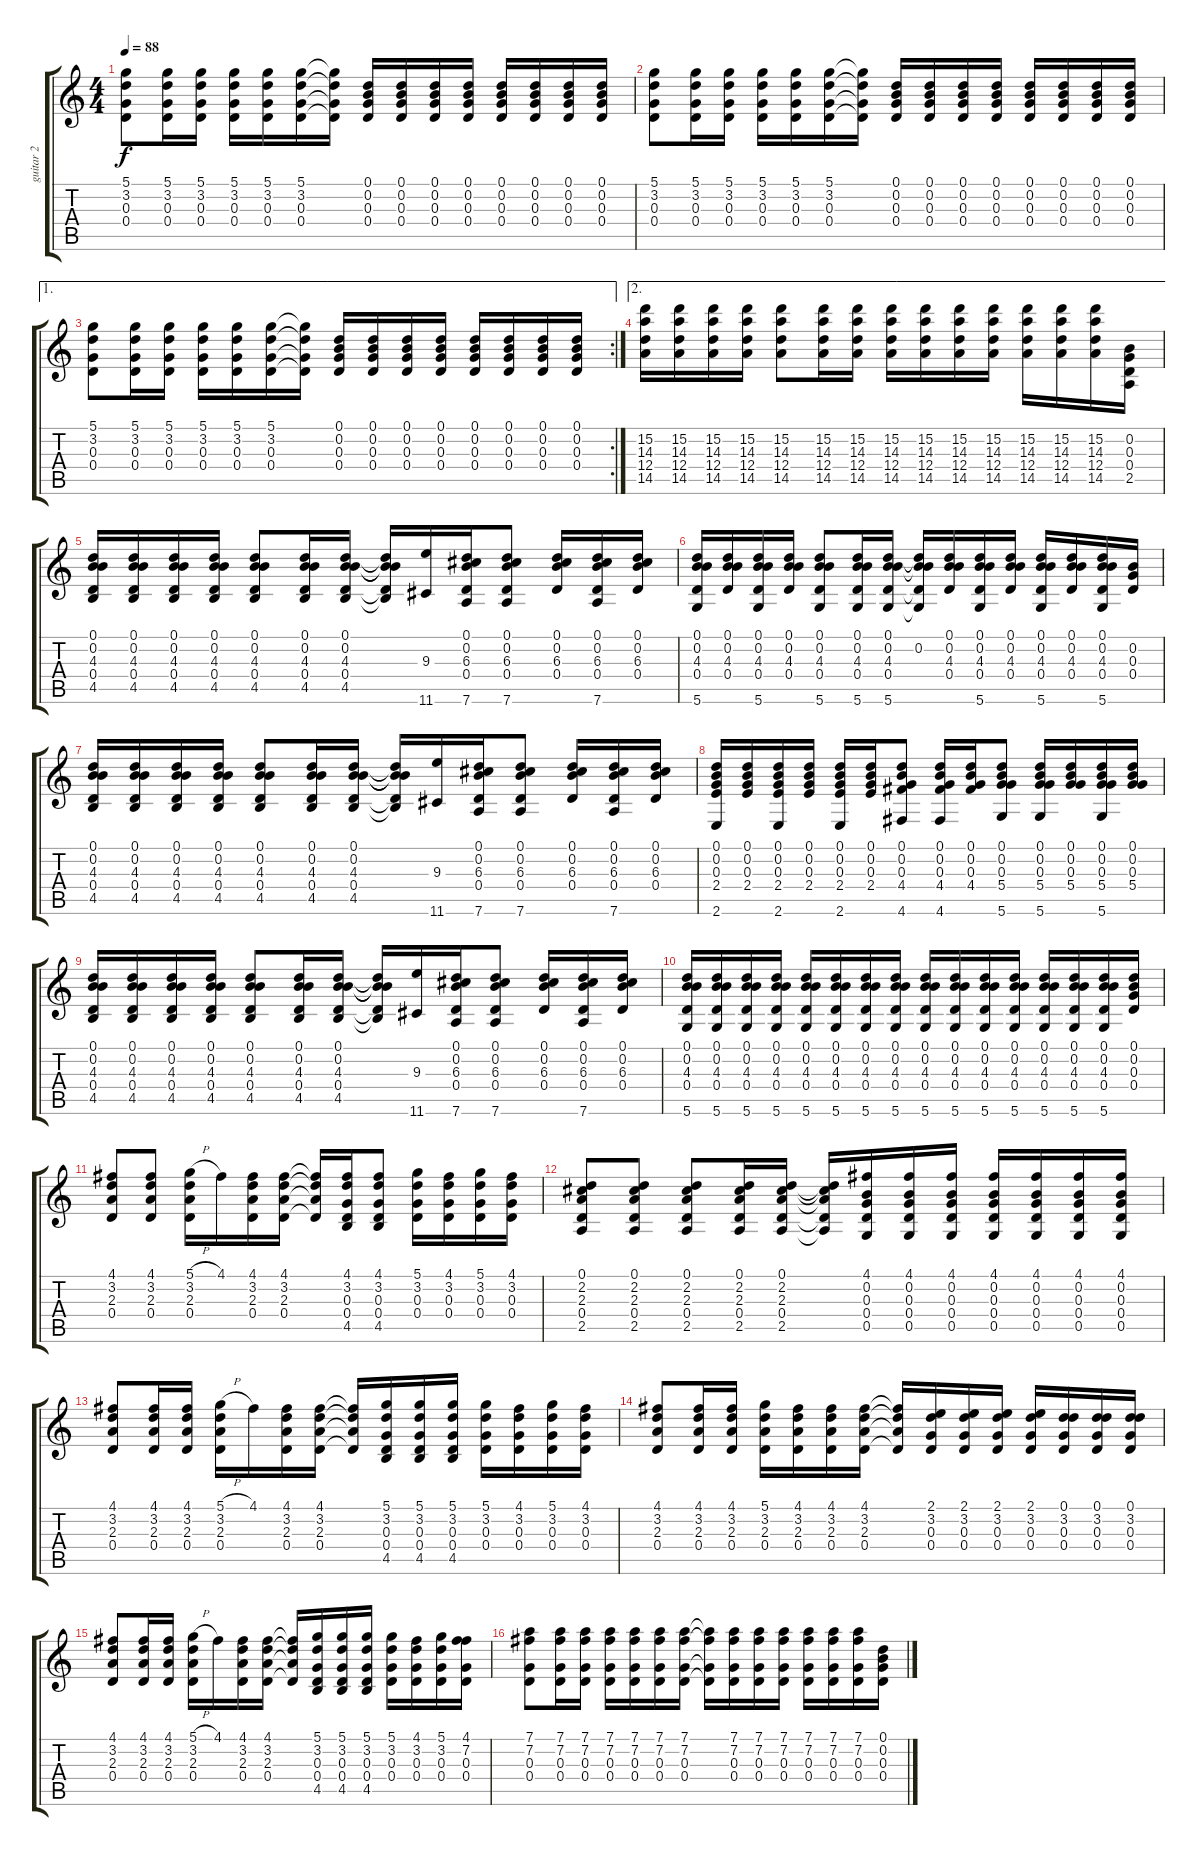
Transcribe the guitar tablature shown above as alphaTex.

\track ("guitar 2" "guitar 2") {instrument distortionguitar}
\staff {score tabs}
\tuning (D4 B3 G3 D3 G2 D2) {hide}
\ts (4 4)
\tempo 88
\clef g2
\ks c
(5.1 3.2 0.3 0.4).8{dy f} (5.1 3.2 0.3 0.4).16 (5.1 3.2 0.3 0.4).16 (5.1 3.2 0.3 0.4).16 (5.1 3.2 0.3 0.4).16 (5.1 3.2 0.3 0.4).16 (5.1{t} 3.2{t} 0.3{t} 0.4{t}).16 (0.1 0.2 0.3 0.4).16 (0.1 0.2 0.3 0.4).16 (0.1 0.2 0.3 0.4).16 (0.1 0.2 0.3 0.4).16 (0.1 0.2 0.3 0.4).16 (0.1 0.2 0.3 0.4).16 (0.1 0.2 0.3 0.4).16 (0.1 0.2 0.3 0.4).16 |
(5.1 3.2 0.3 0.4).8 (5.1 3.2 0.3 0.4).16 (5.1 3.2 0.3 0.4).16 (5.1 3.2 0.3 0.4).16 (5.1 3.2 0.3 0.4).16 (5.1 3.2 0.3 0.4).16 (5.1{t} 3.2{t} 0.3{t} 0.4{t}).16 (0.1 0.2 0.3 0.4).16 (0.1 0.2 0.3 0.4).16 (0.1 0.2 0.3 0.4).16 (0.1 0.2 0.3 0.4).16 (0.1 0.2 0.3 0.4).16 (0.1 0.2 0.3 0.4).16 (0.1 0.2 0.3 0.4).16 (0.1 0.2 0.3 0.4).16 |
\ae 1
\rc 2
(5.1 3.2 0.3 0.4).8 (5.1 3.2 0.3 0.4).16 (5.1 3.2 0.3 0.4).16 (5.1 3.2 0.3 0.4).16 (5.1 3.2 0.3 0.4).16 (5.1 3.2 0.3 0.4).16 (5.1{t} 3.2{t} 0.3{t} 0.4{t}).16 (0.1 0.2 0.3 0.4).16 (0.1 0.2 0.3 0.4).16 (0.1 0.2 0.3 0.4).16 (0.1 0.2 0.3 0.4).16 (0.1 0.2 0.3 0.4).16 (0.1 0.2 0.3 0.4).16 (0.1 0.2 0.3 0.4).16 (0.1 0.2 0.3 0.4).16 |
\ae 2
(15.2 14.3 12.4 14.5).16 (15.2 14.3 12.4 14.5).16 (15.2 14.3 12.4 14.5).16 (15.2 14.3 12.4 14.5).16 (15.2 14.3 12.4 14.5).8 (15.2 14.3 12.4 14.5).16 (15.2 14.3 12.4 14.5).16 (15.2 14.3 12.4 14.5).16 (15.2 14.3 12.4 14.5).16 (15.2 14.3 12.4 14.5).16 (15.2 14.3 12.4 14.5).16 (15.2 14.3 12.4 14.5).16 (15.2 14.3 12.4 14.5).16 (15.2 14.3 12.4 14.5).16 (0.2 0.3 0.4 2.5).16 |
(0.1 0.2 4.3 0.4 4.5).16 (0.1 0.2 4.3 0.4 4.5).16 (0.1 0.2 4.3 0.4 4.5).16 (0.1 0.2 4.3 0.4 4.5).16 (0.1 0.2 4.3 0.4 4.5).8 (0.1 0.2 4.3 0.4 4.5).16 (0.1 0.2 4.3 0.4 4.5).16 (0.1{t} 0.2{t} 4.3{t} 0.4{t} 4.5{t}).16 (9.3 11.6).16 (0.1 0.2 6.3 0.4 7.6).16 (0.1 0.2 6.3 0.4 7.6).8 (0.1 0.2 6.3 0.4).16 (0.1 0.2 6.3 0.4 7.6).16 (0.1 0.2 6.3 0.4).16 |
(0.1 0.2 4.3 0.4 5.6).16 (0.1 0.2 4.3 0.4).16 (0.1 0.2 4.3 0.4 5.6).16 (0.1 0.2 4.3 0.4).16 (0.1 0.2 4.3 0.4 5.6).8 (0.1 0.2 4.3 0.4 5.6).16 (0.1 0.2 4.3 0.4 5.6).16 (0.1{t} 0.2 4.3{t} 0.4{t} 5.6{t}).16 (0.1 0.2 4.3 0.4).16 (0.1 0.2 4.3 0.4 5.6).16 (0.1 0.2 4.3 0.4).16 (0.1 0.2 4.3 0.4 5.6).16 (0.1 0.2 4.3 0.4).16 (0.1 0.2 4.3 0.4 5.6).16 (0.2 0.3 0.4).16 |
(0.1 0.2 4.3 0.4 4.5).16 (0.1 0.2 4.3 0.4 4.5).16 (0.1 0.2 4.3 0.4 4.5).16 (0.1 0.2 4.3 0.4 4.5).16 (0.1 0.2 4.3 0.4 4.5).8 (0.1 0.2 4.3 0.4 4.5).16 (0.1 0.2 4.3 0.4 4.5).16 (0.1{t} 0.2{t} 4.3{t} 0.4{t} 4.5{t}).16 (9.3 11.6).16 (0.1 0.2 6.3 0.4 7.6).16 (0.1 0.2 6.3 0.4 7.6).8 (0.1 0.2 6.3 0.4).16 (0.1 0.2 6.3 0.4 7.6).16 (0.1 0.2 6.3 0.4).16 |
(0.1 0.2 0.3 2.4 2.6).16 (0.1 0.2 0.3 2.4).16 (0.1 0.2 0.3 2.4 2.6).16 (0.1 0.2 0.3 2.4).16 (0.1 0.2 0.3 2.4 2.6).16 (0.1 0.2 0.3 2.4).16 (0.1 0.2 0.3 4.4 4.6).8 (0.1 0.2 0.3 4.4 4.6).16 (0.1 0.2 0.3 4.4).16 (0.1 0.2 0.3 5.4 5.6).8 (0.1 0.2 0.3 5.4 5.6).16 (0.1 0.2 0.3 5.4).16 (0.1 0.2 0.3 5.4 5.6).16 (0.1 0.2 0.3 5.4).16 |
(0.1 0.2 4.3 0.4 4.5).16 (0.1 0.2 4.3 0.4 4.5).16 (0.1 0.2 4.3 0.4 4.5).16 (0.1 0.2 4.3 0.4 4.5).16 (0.1 0.2 4.3 0.4 4.5).8 (0.1 0.2 4.3 0.4 4.5).16 (0.1 0.2 4.3 0.4 4.5).16 (0.1{t} 0.2{t} 4.3{t} 0.4{t} 4.5{t}).16 (9.3 11.6).16 (0.1 0.2 6.3 0.4 7.6).16 (0.1 0.2 6.3 0.4 7.6).8 (0.1 0.2 6.3 0.4).16 (0.1 0.2 6.3 0.4 7.6).16 (0.1 0.2 6.3 0.4).16 |
(0.1 0.2 4.3 0.4 5.6).16 (0.1 0.2 4.3 0.4 5.6).16 (0.1 0.2 4.3 0.4 5.6).16 (0.1 0.2 4.3 0.4 5.6).16 (0.1 0.2 4.3 0.4 5.6).16 (0.1 0.2 4.3 0.4 5.6).16 (0.1 0.2 4.3 0.4 5.6).16 (0.1 0.2 4.3 0.4 5.6).16 (0.1 0.2 4.3 0.4 5.6).16 (0.1 0.2 4.3 0.4 5.6).16 (0.1 0.2 4.3 0.4 5.6).16 (0.1 0.2 4.3 0.4 5.6).16 (0.1 0.2 4.3 0.4 5.6).16 (0.1 0.2 4.3 0.4 5.6).16 (0.1 0.2 4.3 0.4 5.6).16 (0.1 0.2 0.3 0.4).16 |
(4.1 3.2 2.3 0.4).8 (4.1 3.2 2.3 0.4).8 (5.1{h} 3.2 2.3 0.4).16 4.1.16 (4.1 3.2 2.3 0.4).16 (4.1 3.2 2.3 0.4).16 (4.1{t} 3.2{t} 2.3{t} 0.4{t}).16 (4.1 3.2 0.3 0.4 4.5).16 (4.1 3.2 0.3 0.4 4.5).8 (5.1 3.2 0.3 0.4).16 (4.1 3.2 0.3 0.4).16 (5.1 3.2 0.3 0.4).16 (4.1 3.2 0.3 0.4).16 |
(0.1 2.2 2.3 0.4 2.5).8 (0.1 2.2 2.3 0.4 2.5).8 (0.1 2.2 2.3 0.4 2.5).8 (0.1 2.2 2.3 0.4 2.5).16 (0.1 2.2 2.3 0.4 2.5).16 (0.1{t} 2.2{t} 2.3{t} 0.4{t} 2.5{t}).16 (4.1 0.2 0.3 0.4 0.5).16 (4.1 0.2 0.3 0.4 0.5).16 (4.1 0.2 0.3 0.4 0.5).16 (4.1 0.2 0.3 0.4 0.5).16 (4.1 0.2 0.3 0.4 0.5).16 (4.1 0.2 0.3 0.4 0.5).16 (4.1 0.2 0.3 0.4 0.5).16 |
(4.1 3.2 2.3 0.4).8 (4.1 3.2 2.3 0.4).16 (4.1 3.2 2.3 0.4).16 (5.1{h} 3.2 2.3 0.4).16 4.1.16 (4.1 3.2 2.3 0.4).16 (4.1 3.2 2.3 0.4).16 (4.1{t} 3.2{t} 2.3{t} 0.4{t}).16 (5.1 3.2 0.3 0.4 4.5).16 (5.1 3.2 0.3 0.4 4.5).16 (5.1 3.2 0.3 0.4 4.5).16 (5.1 3.2 0.3 0.4).16 (4.1 3.2 0.3 0.4).16 (5.1 3.2 0.3 0.4).16 (4.1 3.2 0.3 0.4).16 |
(4.1 3.2 2.3 0.4).8 (4.1 3.2 2.3 0.4).16 (4.1 3.2 2.3 0.4).16 (5.1 3.2 2.3 0.4).16 (4.1 3.2 2.3 0.4).16 (4.1 3.2 2.3 0.4).16 (4.1 3.2 2.3 0.4).16 (4.1{t} 3.2{t} 2.3{t} 0.4{t}).16 (2.1 3.2 0.3 0.4).16 (2.1 3.2 0.3 0.4).16 (2.1 3.2 0.3 0.4).16 (2.1 3.2 0.3 0.4).16 (0.1 3.2 0.3 0.4).16 (0.1 3.2 0.3 0.4).16 (0.1 3.2 0.3 0.4).16 |
(4.1 3.2 2.3 0.4).8 (4.1 3.2 2.3 0.4).16 (4.1 3.2 2.3 0.4).16 (5.1{h} 3.2 2.3 0.4).16 4.1.16 (4.1 3.2 2.3 0.4).16 (4.1 3.2 2.3 0.4).16 (4.1{t} 3.2{t} 2.3{t} 0.4{t}).16 (5.1 3.2 0.3 0.4 4.5).16 (5.1 3.2 0.3 0.4 4.5).16 (5.1 3.2 0.3 0.4 4.5).16 (5.1 3.2 0.3 0.4).16 (4.1 3.2 0.3 0.4).16 (5.1 3.2 0.3 0.4).16 (4.1 7.2 0.3 0.4).16 |
(7.1 7.2 0.3 0.4).8 (7.1 7.2 0.3 0.4).16 (7.1 7.2 0.3 0.4).16 (7.1 7.2 0.3 0.4).16 (7.1 7.2 0.3 0.4).16 (7.1 7.2 0.3 0.4).16 (7.1 7.2 0.3 0.4).16 (7.1{t} 7.2{t} 0.3{t} 0.4{t}).16 (7.1 7.2 0.3 0.4).16 (7.1 7.2 0.3 0.4).16 (7.1 7.2 0.3 0.4).16 (7.1 7.2 0.3 0.4).16 (7.1 7.2 0.3 0.4).16 (7.1 7.2 0.3 0.4).16 (0.1 0.2 0.3 0.4).16
